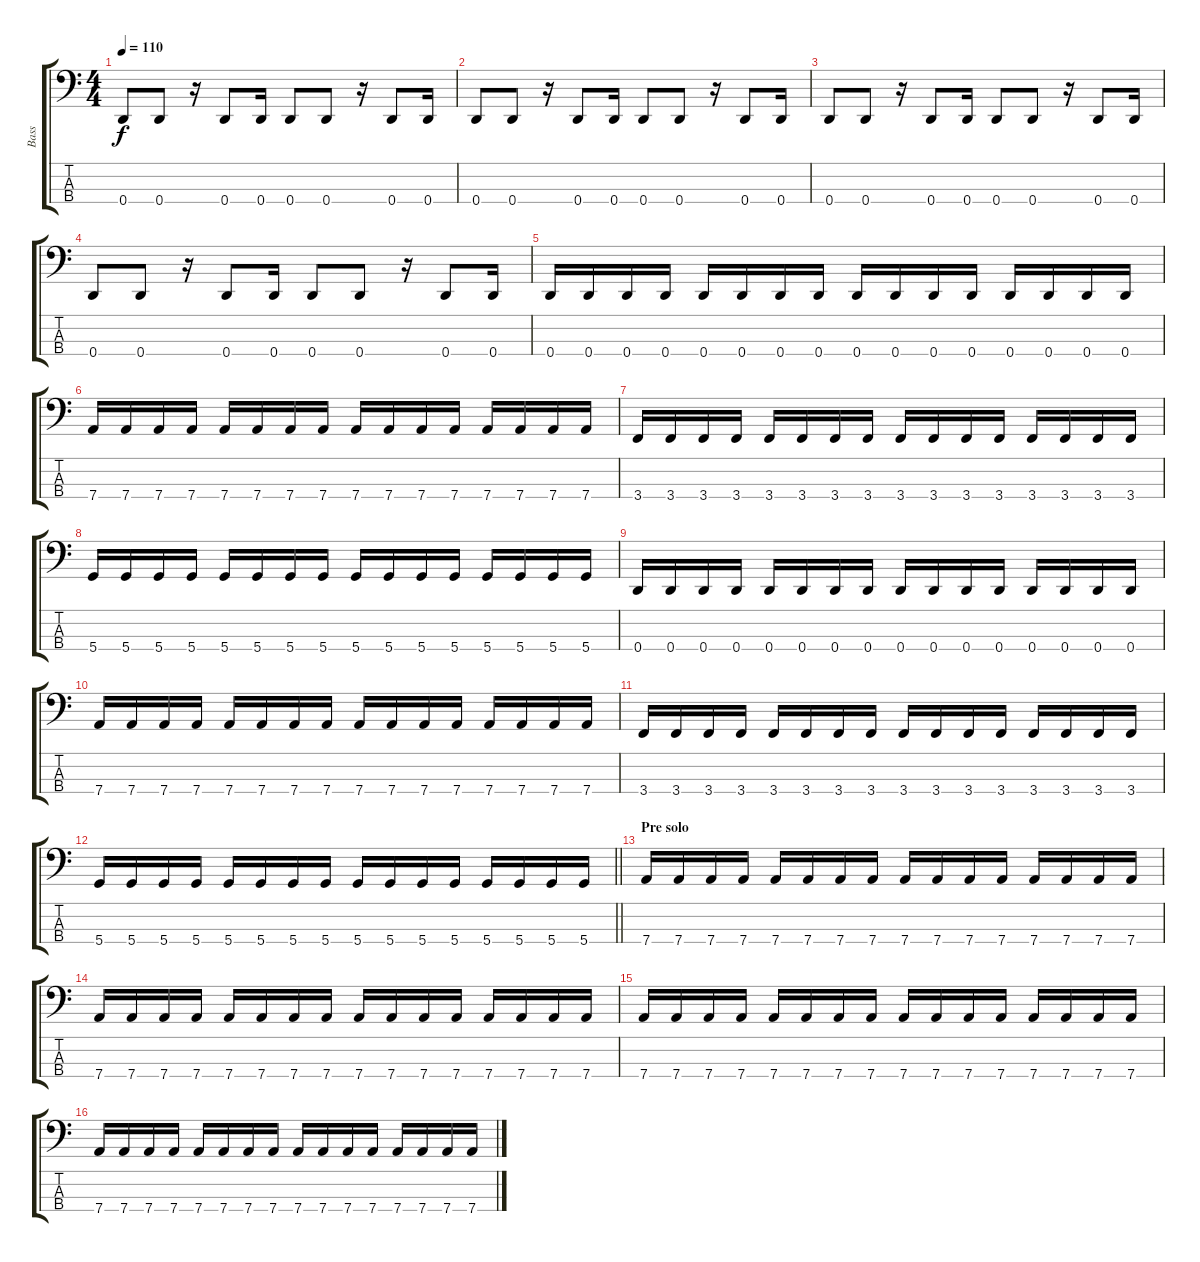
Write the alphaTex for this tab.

\track ("Bass" "Bass") {instrument electricbassfinger}
\staff {score tabs}
\tuning (G2 D2 A1 D1) {hide}
\ts (4 4)
\tempo 110
\clef f4
\ks c
0.4.8{dy f} 0.4.8 r.16 0.4.8 0.4.16 0.4.8 0.4.8 r.16 0.4.8 0.4.16 |
0.4.8 0.4.8 r.16 0.4.8 0.4.16 0.4.8 0.4.8 r.16 0.4.8 0.4.16 |
0.4.8 0.4.8 r.16 0.4.8 0.4.16 0.4.8 0.4.8 r.16 0.4.8 0.4.16 |
0.4.8 0.4.8 r.16 0.4.8 0.4.16 0.4.8 0.4.8 r.16 0.4.8 0.4.16 |
0.4.16 0.4.16 0.4.16 0.4.16 0.4.16 0.4.16 0.4.16 0.4.16 0.4.16 0.4.16 0.4.16 0.4.16 0.4.16 0.4.16 0.4.16 0.4.16 |
7.4.16 7.4.16 7.4.16 7.4.16 7.4.16 7.4.16 7.4.16 7.4.16 7.4.16 7.4.16 7.4.16 7.4.16 7.4.16 7.4.16 7.4.16 7.4.16 |
3.4.16 3.4.16 3.4.16 3.4.16 3.4.16 3.4.16 3.4.16 3.4.16 3.4.16 3.4.16 3.4.16 3.4.16 3.4.16 3.4.16 3.4.16 3.4.16 |
5.4.16 5.4.16 5.4.16 5.4.16 5.4.16 5.4.16 5.4.16 5.4.16 5.4.16 5.4.16 5.4.16 5.4.16 5.4.16 5.4.16 5.4.16 5.4.16 |
0.4.16 0.4.16 0.4.16 0.4.16 0.4.16 0.4.16 0.4.16 0.4.16 0.4.16 0.4.16 0.4.16 0.4.16 0.4.16 0.4.16 0.4.16 0.4.16 |
7.4.16 7.4.16 7.4.16 7.4.16 7.4.16 7.4.16 7.4.16 7.4.16 7.4.16 7.4.16 7.4.16 7.4.16 7.4.16 7.4.16 7.4.16 7.4.16 |
3.4.16 3.4.16 3.4.16 3.4.16 3.4.16 3.4.16 3.4.16 3.4.16 3.4.16 3.4.16 3.4.16 3.4.16 3.4.16 3.4.16 3.4.16 3.4.16 |
\barLineRight lightlight
5.4.16 5.4.16 5.4.16 5.4.16 5.4.16 5.4.16 5.4.16 5.4.16 5.4.16 5.4.16 5.4.16 5.4.16 5.4.16 5.4.16 5.4.16 5.4.16 |
\section ("" "Pre solo")
7.4.16 7.4.16 7.4.16 7.4.16 7.4.16 7.4.16 7.4.16 7.4.16 7.4.16 7.4.16 7.4.16 7.4.16 7.4.16 7.4.16 7.4.16 7.4.16 |
7.4.16 7.4.16 7.4.16 7.4.16 7.4.16 7.4.16 7.4.16 7.4.16 7.4.16 7.4.16 7.4.16 7.4.16 7.4.16 7.4.16 7.4.16 7.4.16 |
7.4.16 7.4.16 7.4.16 7.4.16 7.4.16 7.4.16 7.4.16 7.4.16 7.4.16 7.4.16 7.4.16 7.4.16 7.4.16 7.4.16 7.4.16 7.4.16 |
7.4.16 7.4.16 7.4.16 7.4.16 7.4.16 7.4.16 7.4.16 7.4.16 7.4.16 7.4.16 7.4.16 7.4.16 7.4.16 7.4.16 7.4.16 7.4.16
